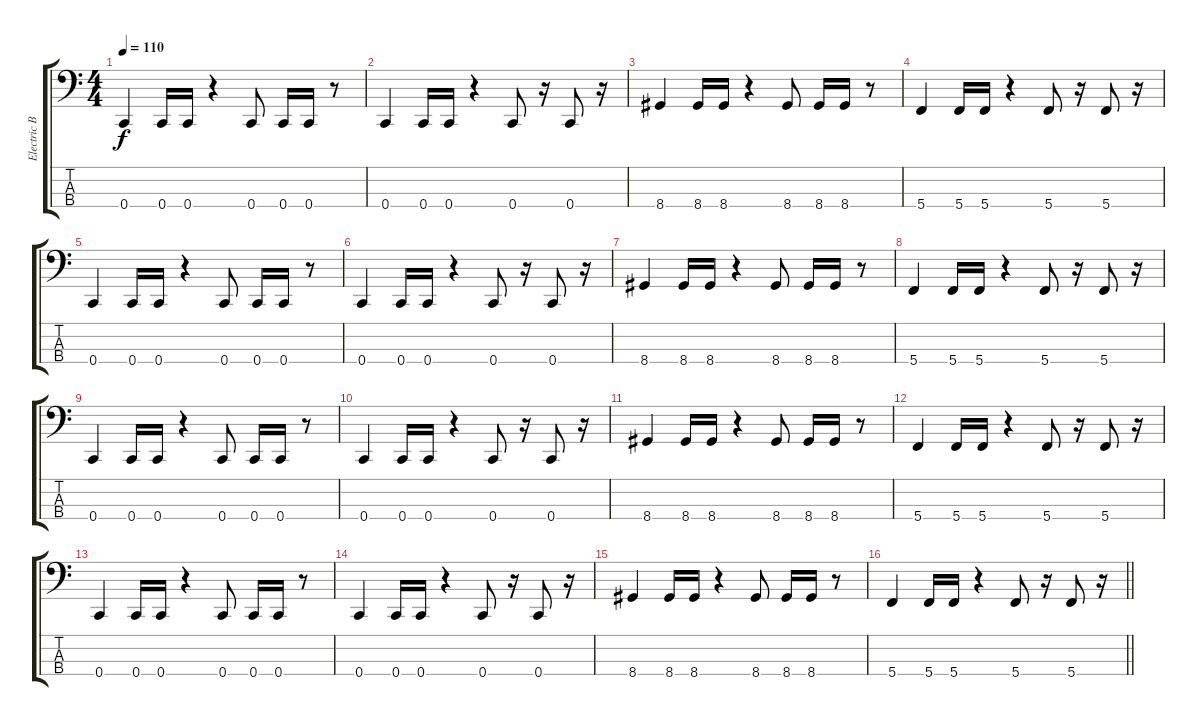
\track ("Electric Bass" "Electric B") {instrument electricbassfinger}
\staff {score tabs}
\tuning (F2 C2 G1 C1) {hide}
\ts (4 4)
\tempo 110
\clef f4
\ks c
0.4.4{dy f} 0.4.16 0.4.16 r.4 0.4.8 0.4.16 0.4.16 r.8 |
0.4.4 0.4.16 0.4.16 r.4 0.4.8 r.16 0.4.8 r.16 |
8.4.4 8.4.16 8.4.16 r.4 8.4.8 8.4.16 8.4.16 r.8 |
5.4.4 5.4.16 5.4.16 r.4 5.4.8 r.16 5.4.8 r.16 |
0.4.4 0.4.16 0.4.16 r.4 0.4.8 0.4.16 0.4.16 r.8 |
0.4.4 0.4.16 0.4.16 r.4 0.4.8 r.16 0.4.8 r.16 |
8.4.4 8.4.16 8.4.16 r.4 8.4.8 8.4.16 8.4.16 r.8 |
5.4.4 5.4.16 5.4.16 r.4 5.4.8 r.16 5.4.8 r.16 |
0.4.4 0.4.16 0.4.16 r.4 0.4.8 0.4.16 0.4.16 r.8 |
0.4.4 0.4.16 0.4.16 r.4 0.4.8 r.16 0.4.8 r.16 |
8.4.4 8.4.16 8.4.16 r.4 8.4.8 8.4.16 8.4.16 r.8 |
5.4.4 5.4.16 5.4.16 r.4 5.4.8 r.16 5.4.8 r.16 |
0.4.4 0.4.16 0.4.16 r.4 0.4.8 0.4.16 0.4.16 r.8 |
0.4.4 0.4.16 0.4.16 r.4 0.4.8 r.16 0.4.8 r.16 |
8.4.4 8.4.16 8.4.16 r.4 8.4.8 8.4.16 8.4.16 r.8 |
\barLineRight lightlight
5.4.4 5.4.16 5.4.16 r.4 5.4.8 r.16 5.4.8 r.16
